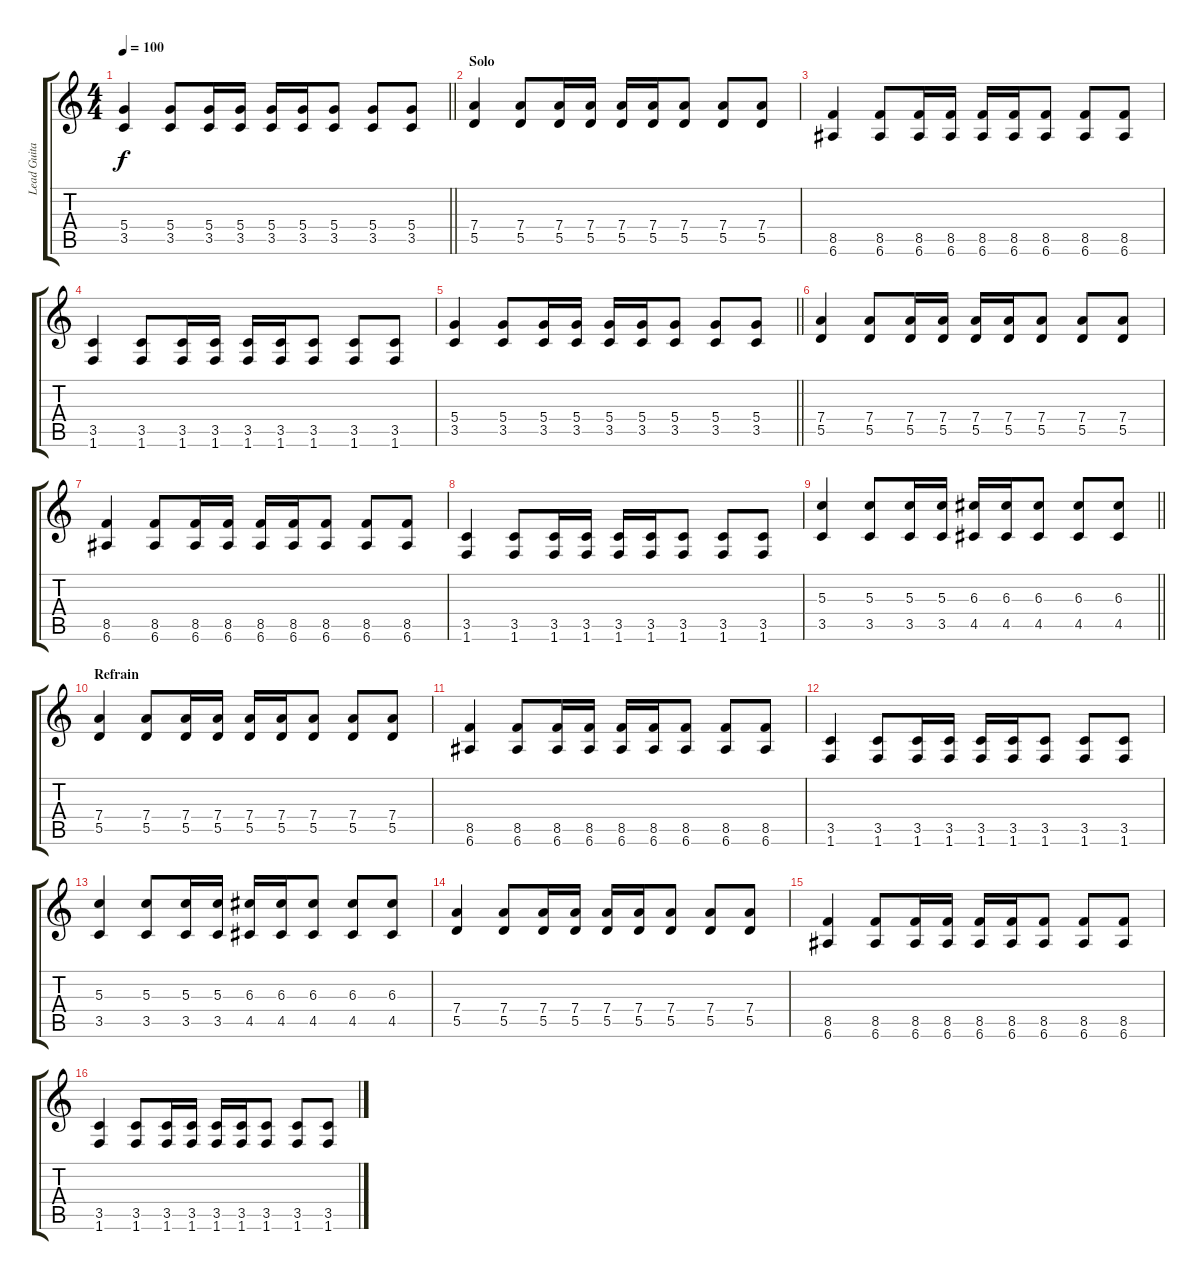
\track ("Lead Guitar" "Lead Guita") {instrument acousticguitarsteel}
\staff {score tabs}
\tuning (E4 B3 G3 D3 A2 E2) {hide}
\ts (4 4)
\tempo 100
\clef g2
\barLineRight lightlight
\ks c
(5.4 3.5).4{dy f} (5.4 3.5).8 (5.4 3.5).16 (5.4 3.5).16 (5.4 3.5).16 (5.4 3.5).16 (5.4 3.5).8 (5.4 3.5).8 (5.4 3.5).8 |
\section ("" "Solo")
(7.4 5.5).4{volume 14 instrument overdrivenguitar} (7.4 5.5).8 (7.4 5.5).16 (7.4 5.5).16 (7.4 5.5).16 (7.4 5.5).16 (7.4 5.5).8 (7.4 5.5).8 (7.4 5.5).8 |
(8.5 6.6).4 (8.5 6.6).8 (8.5 6.6).16 (8.5 6.6).16 (8.5 6.6).16 (8.5 6.6).16 (8.5 6.6).8 (8.5 6.6).8 (8.5 6.6).8 |
(3.5 1.6).4 (3.5 1.6).8 (3.5 1.6).16 (3.5 1.6).16 (3.5 1.6).16 (3.5 1.6).16 (3.5 1.6).8 (3.5 1.6).8 (3.5 1.6).8 |
\barLineRight lightlight
(5.4 3.5).4 (5.4 3.5).8 (5.4 3.5).16 (5.4 3.5).16 (5.4 3.5).16 (5.4 3.5).16 (5.4 3.5).8 (5.4 3.5).8 (5.4 3.5).8 |
(7.4 5.5).4{volume 14 instrument overdrivenguitar} (7.4 5.5).8 (7.4 5.5).16 (7.4 5.5).16 (7.4 5.5).16 (7.4 5.5).16 (7.4 5.5).8 (7.4 5.5).8 (7.4 5.5).8 |
(8.5 6.6).4 (8.5 6.6).8 (8.5 6.6).16 (8.5 6.6).16 (8.5 6.6).16 (8.5 6.6).16 (8.5 6.6).8 (8.5 6.6).8 (8.5 6.6).8 |
(3.5 1.6).4 (3.5 1.6).8 (3.5 1.6).16 (3.5 1.6).16 (3.5 1.6).16 (3.5 1.6).16 (3.5 1.6).8 (3.5 1.6).8 (3.5 1.6).8 |
\barLineRight lightlight
(5.3 3.5).4 (5.3 3.5).8 (5.3 3.5).16 (5.3 3.5).16 (6.3 4.5).16 (6.3 4.5).16 (6.3 4.5).8 (6.3 4.5).8 (6.3 4.5).8 |
\section ("" "Refrain")
(7.4 5.5).4{volume 14 instrument overdrivenguitar} (7.4 5.5).8 (7.4 5.5).16 (7.4 5.5).16 (7.4 5.5).16 (7.4 5.5).16 (7.4 5.5).8 (7.4 5.5).8 (7.4 5.5).8 |
(8.5 6.6).4 (8.5 6.6).8 (8.5 6.6).16 (8.5 6.6).16 (8.5 6.6).16 (8.5 6.6).16 (8.5 6.6).8 (8.5 6.6).8 (8.5 6.6).8 |
(3.5 1.6).4 (3.5 1.6).8 (3.5 1.6).16 (3.5 1.6).16 (3.5 1.6).16 (3.5 1.6).16 (3.5 1.6).8 (3.5 1.6).8 (3.5 1.6).8 |
(5.3 3.5).4 (5.3 3.5).8 (5.3 3.5).16 (5.3 3.5).16 (6.3 4.5).16 (6.3 4.5).16 (6.3 4.5).8 (6.3 4.5).8 (6.3 4.5).8 |
(7.4 5.5).4{volume 14 instrument overdrivenguitar} (7.4 5.5).8 (7.4 5.5).16 (7.4 5.5).16 (7.4 5.5).16 (7.4 5.5).16 (7.4 5.5).8 (7.4 5.5).8 (7.4 5.5).8 |
(8.5 6.6).4 (8.5 6.6).8 (8.5 6.6).16 (8.5 6.6).16 (8.5 6.6).16 (8.5 6.6).16 (8.5 6.6).8 (8.5 6.6).8 (8.5 6.6).8 |
(3.5 1.6).4 (3.5 1.6).8 (3.5 1.6).16 (3.5 1.6).16 (3.5 1.6).16 (3.5 1.6).16 (3.5 1.6).8 (3.5 1.6).8 (3.5 1.6).8
